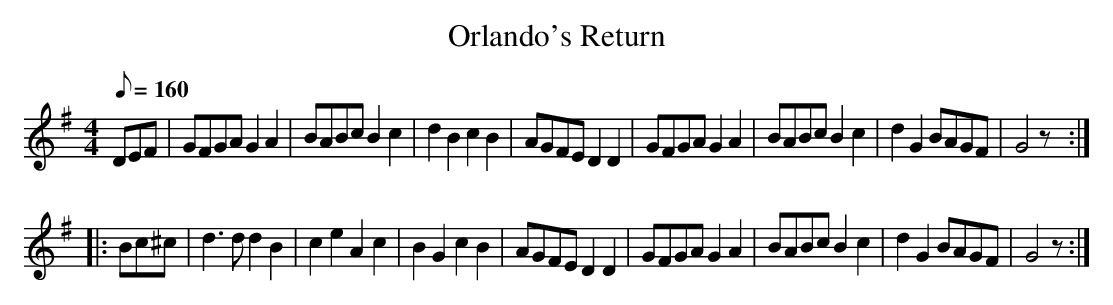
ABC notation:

X:1
T:Orlando's Return
M:4/4
L:1/8
Q:160
K:G
   DEF  | GFGA G2A2 | BABc B2c2 | d2B2 c2B2 | AGFE D2D2 | GFGA G2A2 | BABc B2c2 | d2G2 BAGF | G4 z :|
|: Bc^c | d3d  d2B2 | c2e2 A2c2 | B2G2 c2B2 | AGFE D2D2 | GFGA G2A2 | BABc B2c2 | d2G2 BAGF | G4 z :|
